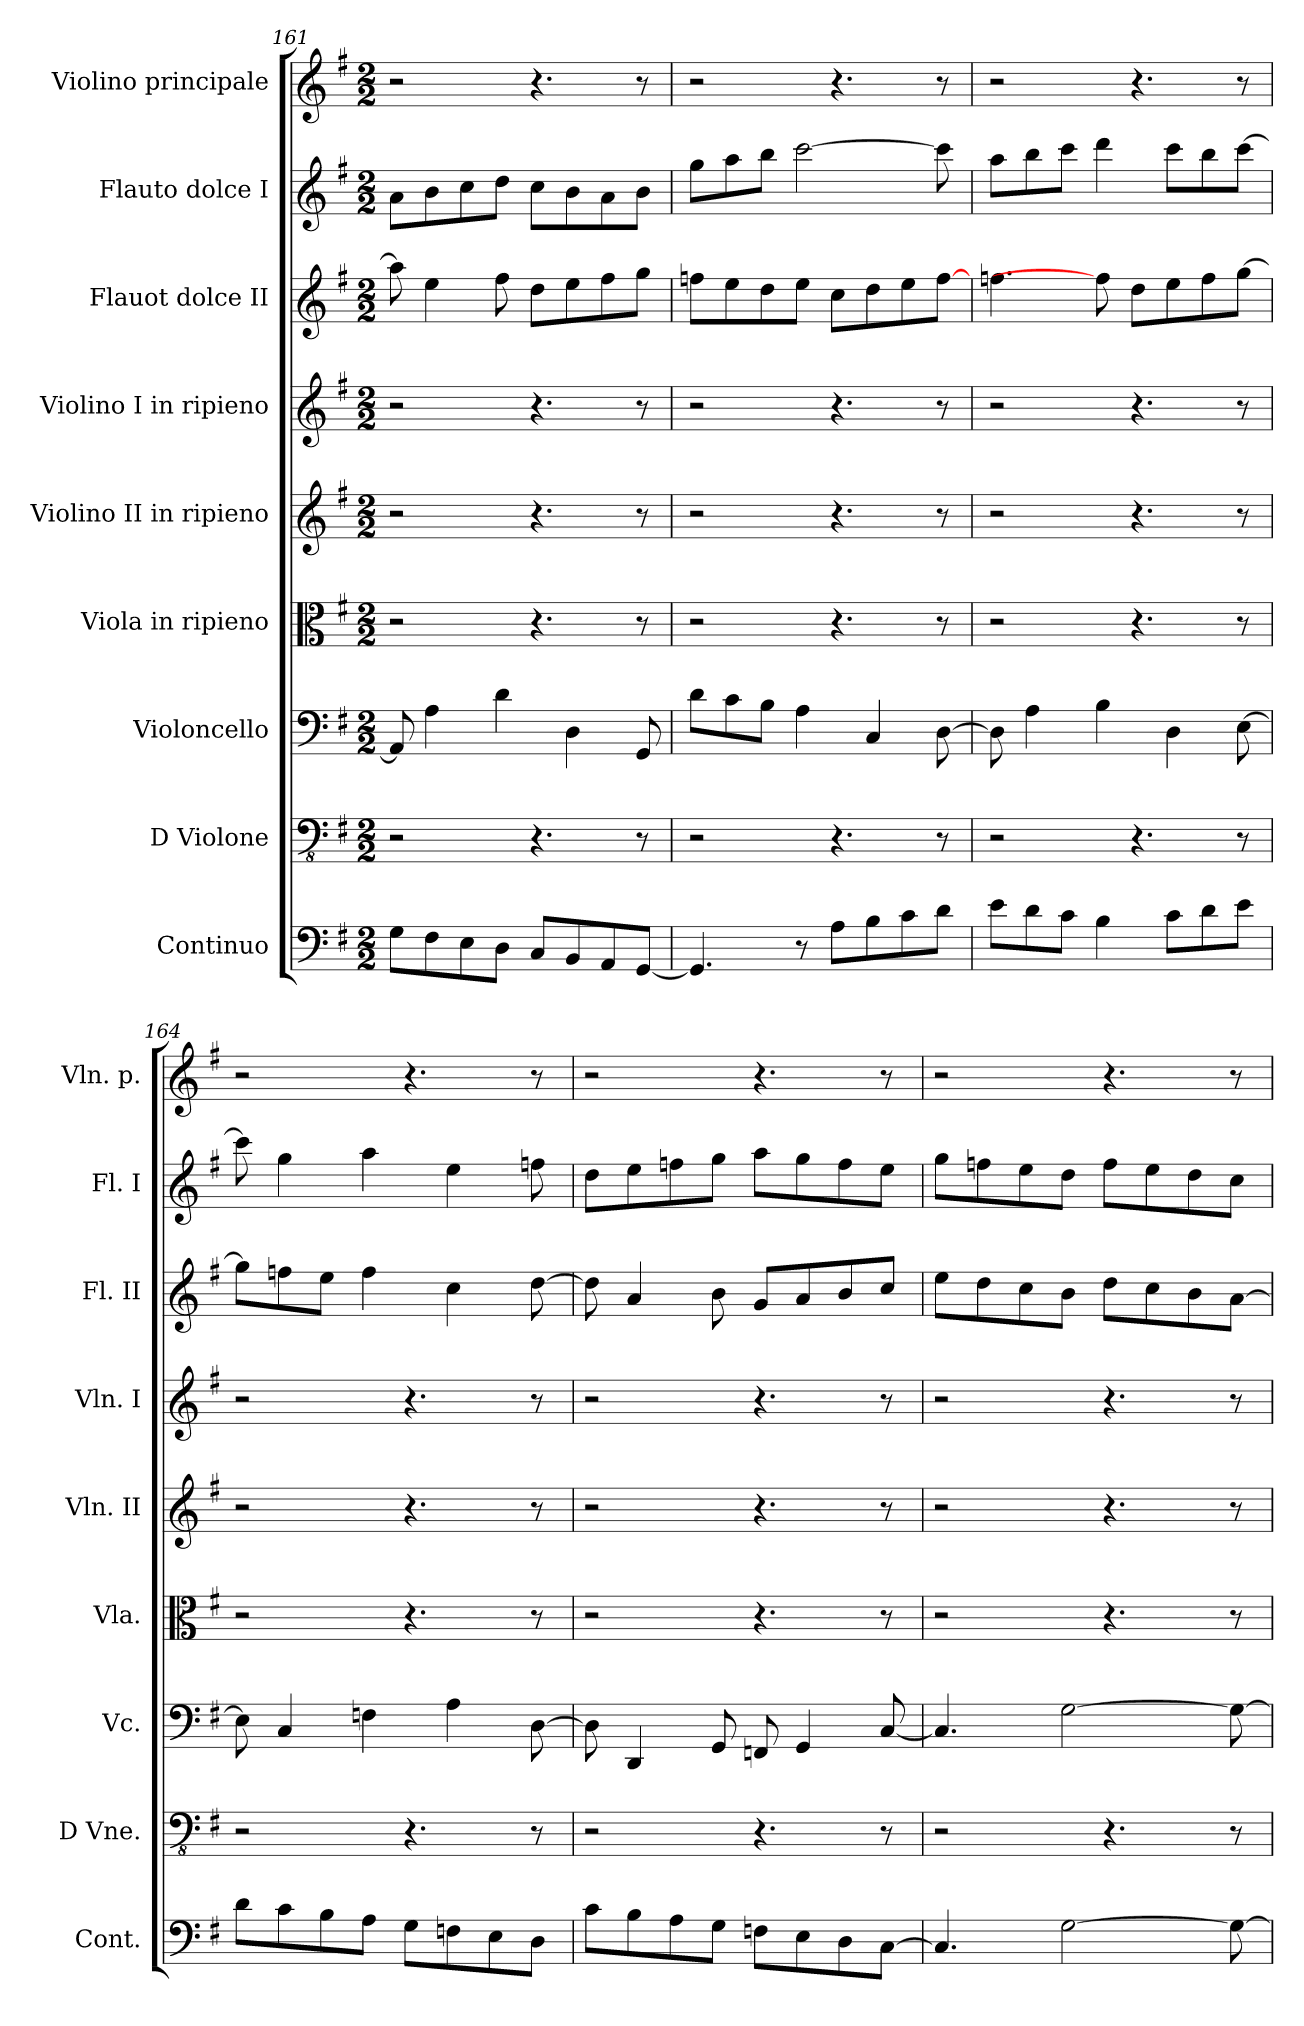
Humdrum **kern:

**kern	**kern	**kern	**kern	**kern	**kern	**kern	**kern	**kern
*part9	*part8	*part7	*part6	*part5	*part4	*part3	*part2	*part1
*staff9	*staff8	*staff7	*staff6	*staff5	*staff4	*staff3	*staff2	*staff1
*I"Continuo	*I"D Violone	*I"Violoncello	*I"Viola in ripieno	*I"Violino II in ripieno	*I"Violino I in ripieno	*I"Flauot dolce II	*I"Flauto dolce I	*I"Violino principale
*I'Cont.	*I'D Vne.	*I'Vc.	*I'Vla.	*I'Vln. II	*I'Vln. I	*I'Fl. II	*I'Fl. I	*I'Vln. p.
*clefF4	*clefFv4	*clefF4	*clefC3	*clefG2	*clefG2	*clefG2	*clefG2	*clefG2
*	*ITrd7c12	*	*	*	*	*	*	*
*k[f#]	*k[f#]	*k[f#]	*k[f#]	*k[f#]	*k[f#]	*k[f#]	*k[f#]	*k[f#]
*M2/2	*M2/2	*M2/2	*M2/2	*M2/2	*M2/2	*M2/2	*M2/2	*M2/2
=161	=161	=161	=161	=161	=161	=161	=161	=161
8G\L	2r	8AA/]	2r	2r	2r	8aa\]	8a\L	2r
8F#\	.	4A\	.	.	.	4ee\	8b\	.
8E\	.	.	.	.	.	.	8cc\	.
8D\J	.	4d\	.	.	.	8ff#\	8dd\J	.
8C/L	4.r	.	4.r	4.r	4.r	8dd\L	8cc\L	4.r
8BB/	.	4D\	.	.	.	8ee\	8b\	.
8AA/	.	.	.	.	.	8ff#\	8a\	.
[8GG/J	8r	8GG/	8r	8r	8r	8gg\J	8b\J	8r
=162	=162	=162	=162	=162	=162	=162	=162	=162
4.GG/]	2r	8d\L	2r	2r	2r	8ffn\L	8gg\L	2r
.	.	8c\	.	.	.	8ee\	8aa\	.
.	.	8B\J	.	.	.	8dd\	8bb\J	.
8r	.	4A\	.	.	.	8ee\J	[2ccc\	.
8A\L	4.r	.	4.r	4.r	4.r	8cc\L	.	4.r
8B\	.	4C/	.	.	.	8dd\	.	.
8c\	.	.	.	.	.	8ee\	.	.
8d\J	8r	[8D\	8r	8r	8r	[8ff\J	8ccc\]	8r
=163	=163	=163	=163	=163	=163	=163	=163	=163
8e\L	2r	8D\]	2r	2r	2r	4.ffn\	8aa\L	2r
8d\	.	4A\	.	.	.	.	8bb\	.
8c\J	.	.	.	.	.	.	8ccc\J	.
4B\	.	4B\	.	.	.	8ff\]	4ddd\	.
.	4.r	.	4.r	4.r	4.r	8dd\L	.	4.r
8c\L	.	4D\	.	.	.	8ee\	8ccc\L	.
8d\	.	.	.	.	.	8ff\	8bb\	.
8e\J	8r	[8E\	8r	8r	8r	[8gg\J	[8ccc\J	8r
!!LO:PB:g=z
=164	=164	=164	=164	=164	=164	=164	=164	=164
8d\L	2r	8E\]	2r	2r	2r	8gg\L]	8ccc\]	2r
8c\	.	4C/	.	.	.	8ffn\	4gg\	.
8B\	.	.	.	.	.	8ee\J	.	.
8A\J	.	4Fn\	.	.	.	4ff\	4aa\	.
8G\L	4.r	.	4.r	4.r	4.r	.	.	4.r
8Fn\	.	4A\	.	.	.	4cc\	4ee\	.
8E\	.	.	.	.	.	.	.	.
8D\J	8r	[8D\	8r	8r	8r	[8dd\	8ffn\	8r
=165	=165	=165	=165	=165	=165	=165	=165	=165
8c\L	2r	8D\]	2r	2r	2r	8dd\]	8dd\L	2r
8B\	.	4DD/	.	.	.	4a/	8ee\	.
8A\	.	.	.	.	.	.	8ffn\	.
8G\J	.	8GG/	.	.	.	8b\	8gg\J	.
8Fn\L	4.r	8FFn/	4.r	4.r	4.r	8g/L	8aa\L	4.r
8E\	.	4GG/	.	.	.	8a/	8gg\	.
8D\	.	.	.	.	.	8b/	8ff\	.
[8C\J	8r	[8C/	8r	8r	8r	8cc/J	8ee\J	8r
=166	=166	=166	=166	=166	=166	=166	=166	=166
4.C/]	2r	4.C/]	2r	2r	2r	8ee\L	8gg\L	2r
.	.	.	.	.	.	8dd\	8ffn\	.
.	.	.	.	.	.	8cc\	8ee\	.
[2G\	.	[2G\	.	.	.	8b\J	8dd\J	.
.	4.r	.	4.r	4.r	4.r	8dd\L	8ff\L	4.r
.	.	.	.	.	.	8cc\	8ee\	.
.	.	.	.	.	.	8b\	8dd\	.
8G\_	8r	8G\_	8r	8r	8r	[8a\J	8cc\J	8r
=	=	=	=	=	=	=	=	=
*-	*-	*-	*-	*-	*-	*-	*-	*-
